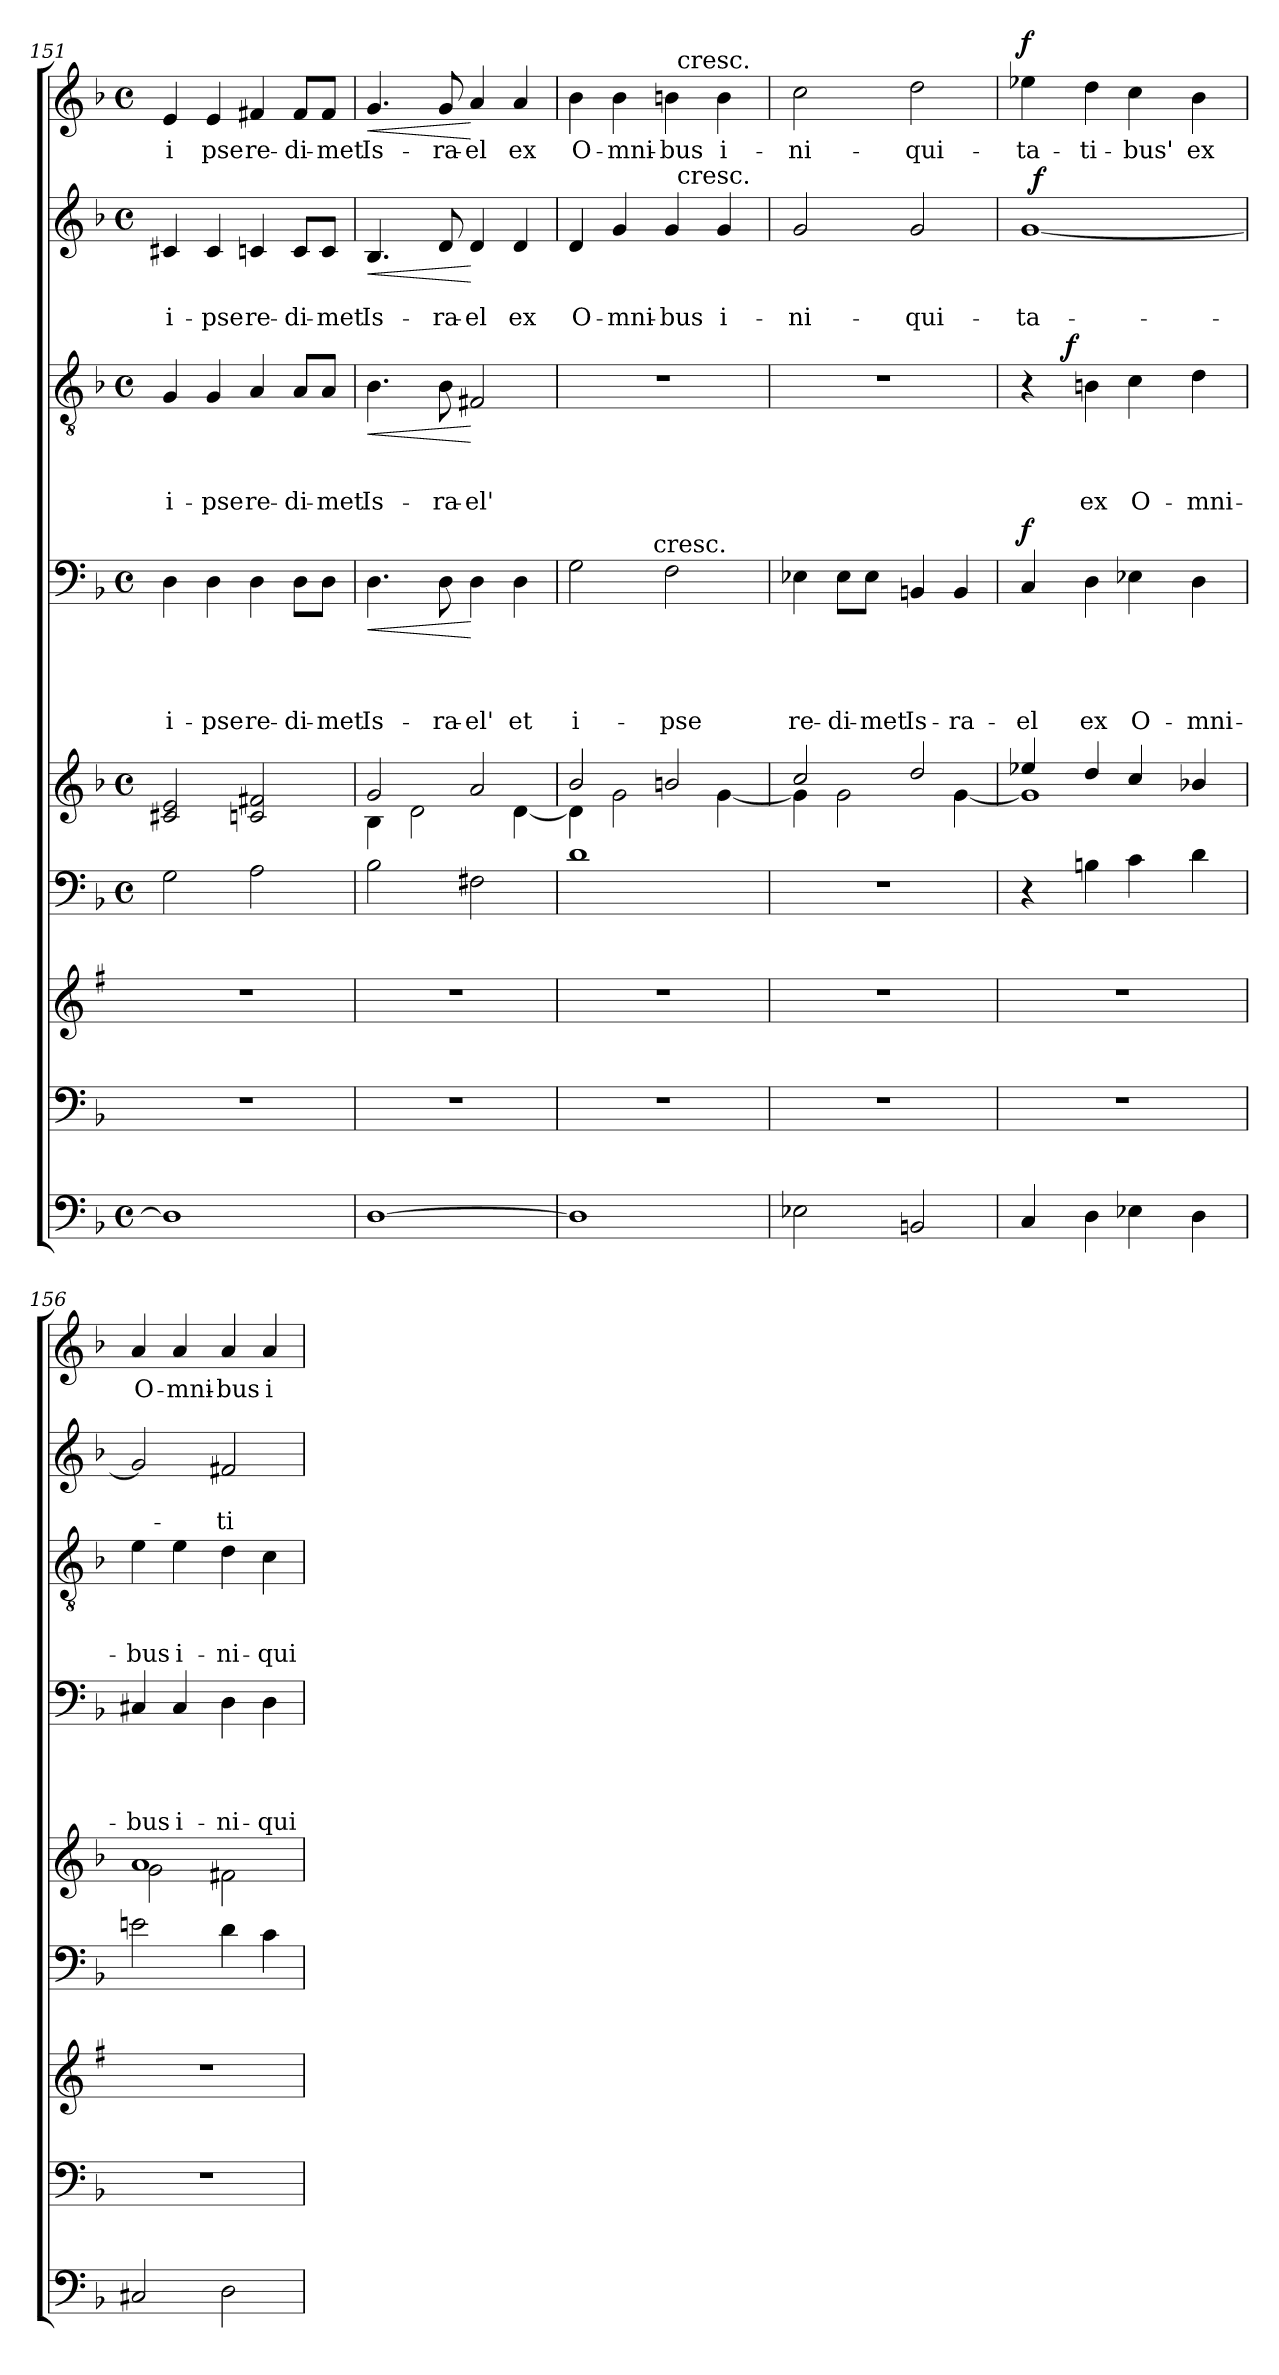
**kern	**kern	**kern	**kern	**kern	**kern	**text	**text	**text	**text	**dynam	**kern	**text	**text	**text	**dynam	**kern	**text	**text	**dynam	**kern	**text	**dynam
*part8	*part7	*part6	*part5	*part5	*part4	*part4	*part4	*part4	*part4	*part4	*part3	*part3	*part3	*part3	*part3	*part2	*part2	*part2	*part2	*part1	*part1	*part1
*staff9	*staff8	*staff7	*staff6	*staff5	*staff4	*staff4	*staff4	*staff4	*staff4	*staff4	*staff3	*staff3	*staff3	*staff3	*staff3	*staff2	*staff2	*staff2	*staff2	*staff1	*staff1	*staff1
*clefF4	*clefF4	*clefG2	*clefF4	*clefG2	*clefF4	*	*	*	*	*	*clefGv2	*	*	*	*	*clefG2	*	*	*	*clefG2	*	*
*k[b-]	*k[b-]	*k[f#]	*k[b-]	*k[b-]	*k[b-]	*	*	*	*	*	*k[b-]	*	*	*	*	*k[b-]	*	*	*	*k[b-]	*	*
*F:	*F:	*G:	*F:	*F:	*F:	*	*	*	*	*	*F:	*	*	*	*	*F:	*	*	*	*F:	*	*
*M4/4	*	*	*M4/4	*M4/4	*M4/4	*	*	*	*	*	*M4/4	*	*	*	*	*M4/4	*	*	*	*M4/4	*	*
*met(c)	*	*	*met(c)	*met(c)	*met(c)	*	*	*	*	*	*met(c)	*	*	*	*	*met(c)	*	*	*	*met(c)	*	*
=151	=151	=151	=151	=151	=151	=151	=151	=151	=151	=151	=151	=151	=151	=151	=151	=151	=151	=151	=151	=151	=151	=151
!	!	!	!	!	!	!	!	!	!LO:LY:b	!	!	!	!	!LO:LY:b	!	!	!	!LO:LY:b	!	!	!LO:LY:b	!
1D]	1r	1r	2G\	2c#X/ 2e/	4D\	.	.	.	i-	.	4G/	.	.	i-	.	4c#X/	.	i-	.	4e/	i	.
!	!	!	!	!	!	!	!	!	!LO:LY:b	!	!	!	!	!LO:LY:b	!	!	!	!LO:LY:b	!	!	!LO:LY:b	!
.	.	.	.	.	4D\	.	.	.	-pse	.	4G/	.	.	-pse	.	4c#/	.	-pse	.	4e/	pse	.
!	!	!	!	!	!	!	!	!	!LO:LY:b	!	!	!	!	!LO:LY:b	!	!	!	!LO:LY:b	!	!	!LO:LY:b	!
.	.	.	2A\	2cn/ 2f#X/	4D\	.	.	.	re-	.	4A/	.	.	re-	.	4cn/	.	re-	.	4f#X/	re-	.
!	!	!	!	!	!	!	!	!	!LO:LY:b	!	!	!	!	!LO:LY:b	!	!	!	!LO:LY:b	!	!	!LO:LY:b	!
.	.	.	.	.	8D\L	.	.	.	-di-	.	8A/L	.	.	-di-	.	8c/L	.	-di-	.	8f#/L	-di-	.
!	!	!	!	!	!	!	!	!	!LO:LY:b	!	!	!	!	!LO:LY:b	!	!	!	!LO:LY:b	!	!	!LO:LY:b	!
.	.	.	.	.	8D\J	.	.	.	-met	.	8A/J	.	.	-met	.	8c/J	.	-met	.	8f#/J	-met	.
=152	=152	=152	=152	=152	=152	=152	=152	=152	=152	=152	=152	=152	=152	=152	=152	=152	=152	=152	=152	=152	=152	=152
*	*	*	*	*^	*	*	*	*	*	*	*	*	*	*	*	*	*	*	*	*	*	*
!	!	!	!	!	!	!	!	!	!	!LO:LY:b	!LO:HP:b	!	!	!	!LO:LY:b	!LO:HP:b	!	!	!LO:LY:b	!LO:HP:b	!	!LO:LY:b	!LO:HP:b
[>1D	1r	1r	2B-\	2g/	4B-\	4.D\	.	.	.	Is-	<	4.B-\	.	.	Is-	<	4.B-/	.	Is-	<	4.g/	Is-	<
.	.	.	.	.	2d\	.	.	.	.	.	.	.	.	.	.	.	.	.	.	.	.	.	.
!	!	!	!	!	!	!	!	!	!	!LO:LY:b	!	!	!	!	!LO:LY:b	!	!	!	!LO:LY:b	!	!	!LO:LY:b	!
.	.	.	.	.	.	8D\	.	.	.	-ra-	.	8B-\	.	.	-ra-	.	8d/	.	-ra-	.	8g/	-ra-	.
!	!	!	!	!	!	!	!	!	!	!LO:LY:b	!	!	!	!	!LO:LY:b	!	!	!	!LO:LY:b	!	!	!LO:LY:b	!
.	.	.	2F#X\	2a/	.	4D\	.	.	.	-el'	[	2F#X/	.	.	-el'	[	4d/	.	-el	[	4a/	-el	[
!	!	!	!	!	!	!	!	!	!	!LO:LY:b	!	!	!	!	!	!	!	!	!LO:LY:b	!	!	!LO:LY:b	!
.	.	.	.	.	[<4d\	4D\	.	.	.	et	.	.	.	.	.	.	4d/	.	ex	.	4a/	ex	.
=153	=153	=153	=153	=153	=153	=153	=153	=153	=153	=153	=153	=153	=153	=153	=153	=153	=153	=153	=153	=153	=153	=153	=153
!	!	!	!	!	!	!	!	!	!	!LO:LY:b	!	!	!	!	!	!	!	!	!LO:LY:b	!	!	!LO:LY:b	!
*	*	*	*	*	*	*^	*	*	*	*	*	*	*	*	*	*	*^	*	*	*	*^	*	*
1D]	1r	1r	1d	2b-/	4d\]	2G\	4...ryy	.	.	.	i-	.	1r	.	.	.	.	4d/	2ryy	.	O-	.	4b-\	2ryy	O-	.
!	!	!	!	!	!	!	!	!	!	!	!	!	!	!	!	!	!	!	!	!	!LO:LY:b	!	!	!	!LO:LY:b	!
.	.	.	.	.	2g\	.	.	.	.	.	.	.	.	.	.	.	.	4g/	.	.	-mni-	.	4b-\	.	-mni-	.
!	!	!	!	!	!	!	!LO:TX:a:t=cresc.	!	!	!	!	!	!	!	!	!	!	!	!	!	!	!	!	!	!	!
.	.	.	.	.	.	.	2ryy	.	.	.	.	.	.	.	.	.	.	.	.	.	.	.	.	.	.	.
!	!	!	!	!	!	!	!	!	!	!	!LO:LY:b	!	!	!	!	!	!	!	!	!	!LO:LY:b:rj	!	!	!	!LO:LY:b:rj	!
.	.	.	.	2bn/	.	2F\	.	.	.	.	-pse	.	.	.	.	.	.	4g/	32ryy	.	-bus	.	4bn\	32ryy	-bus	.
!	!	!	!	!	!	!	!	!	!	!	!	!	!	!	!	!	!	!	!	!	!	!	!	!LO:TX:a:t=cresc.	!	!
!	!	!	!	!	!	!	!	!	!	!	!	!	!	!	!	!	!	!	!LO:TX:a:t=cresc.	!	!	!	!	!	!	!
.	.	.	.	.	.	.	.	.	.	.	.	.	.	.	.	.	.	.	4...ryy	.	.	.	.	4...ryy	.	.
!	!	!	!	!	!	!	!	!	!	!	!	!	!	!	!	!	!	!	!	!	!LO:LY:b	!	!	!	!LO:LY:b	!
.	.	.	.	.	[<4g\	.	.	.	.	.	.	.	.	.	.	.	.	4g/	.	.	i-	.	4b\	.	i-	.
.	.	.	.	.	.	.	32ryy	.	.	.	.	.	.	.	.	.	.	.	.	.	.	.	.	.	.	.
=154	=154	=154	=154	=154	=154	=154	=154	=154	=154	=154	=154	=154	=154	=154	=154	=154	=154	=154	=154	=154	=154	=154	=154	=154	=154	=154
!	!	!	!	!	!	!	!	!	!	!	!LO:LY:b	!	!	!	!	!	!	!	!	!	!LO:LY:b	!	!	!	!LO:LY:b	!
*	*	*	*	*	*	*	*	*	*	*	*	*	*	*	*	*	*	*v	*v	*	*	*	*	*	*	*
*	*	*	*	*	*	*v	*v	*	*	*	*	*	*	*	*	*	*	*	*	*	*	*v	*v	*	*
2E-X\	1r	1r	1r	2cc/	4g\]	4E-X\	.	.	.	re-	.	1r	.	.	.	.	2g/	.	-ni-	.	2cc\	-ni-	.
!	!	!	!	!	!	!	!	!	!	!LO:LY:b	!	!	!	!	!	!	!	!	!	!	!	!	!
.	.	.	.	.	2g\	8E-\L	.	.	.	-di-	.	.	.	.	.	.	.	.	.	.	.	.	.
!	!	!	!	!	!	!	!	!	!	!LO:LY:b	!	!	!	!	!	!	!	!	!	!	!	!	!
.	.	.	.	.	.	8E-\J	.	.	.	-met	.	.	.	.	.	.	.	.	.	.	.	.	.
!	!	!	!	!	!	!	!	!	!	!LO:LY:b	!	!	!	!	!	!	!	!	!LO:LY:b	!	!	!LO:LY:b	!
2BBn/	.	.	.	2dd/	.	4BBn/	.	.	.	Is-	.	.	.	.	.	.	2g/	.	-qui-	.	2dd\	-qui-	.
!	!	!	!	!	!	!	!	!	!	!LO:LY:b	!	!	!	!	!	!	!	!	!	!	!	!	!
.	.	.	.	.	[<4g\	4BB/	.	.	.	-ra-	.	.	.	.	.	.	.	.	.	.	.	.	.
=155	=155	=155	=155	=155	=155	=155	=155	=155	=155	=155	=155	=155	=155	=155	=155	=155	=155	=155	=155	=155	=155	=155	=155
!	!	!	!	!	!	!	!	!	!	!LO:LY:b	!LO:DY:a	!	!	!	!	!	!	!	!LO:LY:b	!	!	!LO:LY:b	!LO:DY:a
*	*	*	*	*	*	*	*	*	*	*	*	*^	*	*	*	*	*^	*	*	*	*	*	*
4C/	1r	1r	4r	4ee-X/	1g]	4C/	.	.	.	-el	f	4r	8.ryy	.	.	.	.	[<1g	32ryy	.	-ta-	.	4ee-X\	-ta-	f
!	!	!	!	!	!	!	!	!	!	!	!	!	!	!	!	!	!	!	!	!	!	!LO:DY:a	!	!	!
.	.	.	.	.	.	.	.	.	.	.	.	.	.	.	.	.	.	.	2ryy	.	.	f	.	.	.
!	!	!	!	!	!	!	!	!	!	!	!	!	!	!	!	!	!LO:DY:a	!	!	!	!	!	!	!	!
.	.	.	.	.	.	.	.	.	.	.	.	.	2ryy	.	.	.	f	.	.	.	.	.	.	.	.
!	!	!	!	!	!	!	!	!	!	!LO:LY:b	!	!	!	!	!	!LO:LY:b	!	!	!	!	!	!	!	!LO:LY:b	!
4D\	.	.	4Bn\	4dd/	.	4D\	.	.	.	ex	.	4Bn\	.	.	.	ex	.	.	.	.	.	.	4dd\	-ti-	.
!	!	!	!	!	!	!	!	!	!	!LO:LY:b	!	!	!	!	!	!LO:LY:b	!	!	!	!	!	!	!	!LO:LY:b	!
4E-X\	.	.	4c\	4cc/	.	4E-X\	.	.	.	O-	.	4c\	.	.	.	O-	.	.	.	.	.	.	4cc\	-bus'	.
.	.	.	.	.	.	.	.	.	.	.	.	.	.	.	.	.	.	.	4...ryy	.	.	.	.	.	.
.	.	.	.	.	.	.	.	.	.	.	.	.	4ryy	.	.	.	.	.	.	.	.	.	.	.	.
!	!	!	!	!	!	!	!	!	!	!LO:LY:b	!	!	!	!	!	!LO:LY:b	!	!	!	!	!	!	!	!LO:LY:b	!
4D\	.	.	4d\	(4b-X/	.	4D\	.	.	.	-mni-	.	4d\	.	.	.	-mni-	.	.	.	.	.	.	4b-\	ex	.
.	.	.	.	.	.	.	.	.	.	.	.	.	16ryy	.	.	.	.	.	.	.	.	.	.	.	.
!!LO:LB:g=z
=156	=156	=156	=156	=156	=156	=156	=156	=156	=156	=156	=156	=156	=156	=156	=156	=156	=156	=156	=156	=156	=156	=156	=156	=156	=156
!	!	!	!	!	!	!	!	!	!	!LO:LY:b	!	!	!	!	!	!LO:LY:b	!	!	!	!	!	!	!	!LO:LY:b	!
*	*	*	*	*	*	*	*	*	*	*	*	*v	*v	*	*	*	*	*	*	*	*	*	*	*	*
*	*	*	*	*	*	*	*	*	*	*	*	*	*	*	*	*	*v	*v	*	*	*	*	*	*
2C#X/	1r	1r	2en\	1a	2g\	4C#X/	.	.	.	-bus	.	4e\	.	.	-bus	.	2g/]	.	.	.	4a/	O-	.
!	!	!	!	!	!	!	!	!	!	!LO:LY:b	!	!	!	!	!LO:LY:b	!	!	!	!	!	!	!LO:LY:b	!
.	.	.	.	.	.	4C#/	.	.	.	i-	.	4e\	.	.	i-	.	.	.	.	.	4a/	-mni-	.
!	!	!	!	!	!	!	!	!	!	!LO:LY:b	!	!	!	!	!LO:LY:b	!	!	!	!LO:LY:b	!	!	!LO:LY:b:rj	!
2D\	.	.	4d\	.	2f#X\	4D\	.	.	.	-ni-	.	4d\	.	.	-ni-	.	2f#X/	.	-ti-	.	4a/	-bus	.
!	!	!	!	!	!	!	!	!	!	!LO:LY:b	!	!	!	!	!LO:LY:b	!	!	!	!	!	!	!LO:LY:b	!
.	.	.	4c\	.	.	4D\	.	.	.	-qui-	.	4c\	.	.	-qui-	.	.	.	.	.	4a/	i-	.
*	*	*	*	*v	*v	*	*	*	*	*	*	*	*	*	*	*	*	*	*	*	*	*	*
=	=	=	=	=	=	=	=	=	=	=	=	=	=	=	=	=	=	=	=	=	=	=
*-	*-	*-	*-	*-	*-	*-	*-	*-	*-	*-	*-	*-	*-	*-	*-	*-	*-	*-	*-	*-	*-	*-
